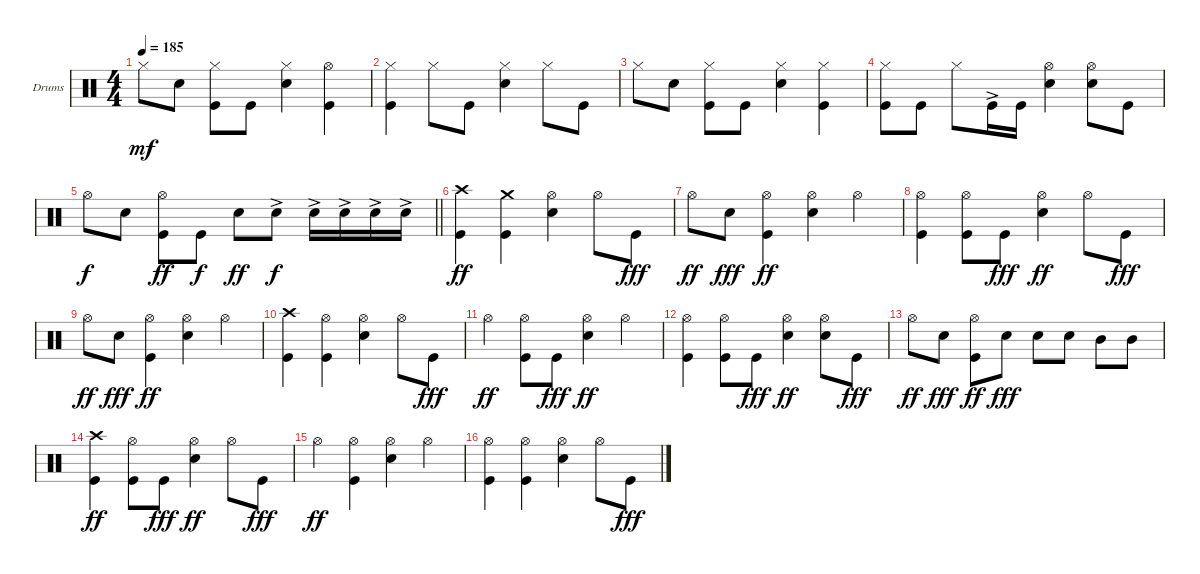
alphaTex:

\bracketExtendMode groupsimilarinstruments
\firstSystemTrackNameOrientation horizontal
\otherSystemsTrackNameOrientation horizontal
\track ("Drumkit" "Drums") {instrument percussion}
\staff {score}
\articulation defaults
\ts (4 4)
\tempo 185
\clef neutral
\ks c "Hi-Hat (closed)".8{dy mf} "Snare (hit) 2".8
("Hi-Hat (closed)" "Kick (hit)").8 "Kick (hit)".8 ("Hi-Hat (closed)" "Snare (hit) 2").4 ("Hi-Hat (open)" "Kick (hit)").4 |
("Hi-Hat (closed)" "Kick (hit)").4 "Hi-Hat (closed)".8 "Kick (hit)".8 ("Hi-Hat (closed)" "Snare (hit) 2").4 "Hi-Hat (closed)".8 "Kick (hit)".8 |
"Hi-Hat (closed)".8 "Snare (hit) 2".8 ("Hi-Hat (closed)" "Kick (hit)").8 "Kick (hit)".8 ("Hi-Hat (closed)" "Snare (hit) 2").4 ("Hi-Hat (closed)" "Kick (hit)").4 |
("Hi-Hat (closed)" "Kick (hit)").8 "Kick (hit)".8 "Hi-Hat (closed)".8 "Kick (hit)"{ac}.16 "Kick (hit)".16 ("Hi-Hat (open)" "Snare (hit) 2").4 ("Hi-Hat (open)" "Snare (hit) 2").8 "Kick (hit)".8 |
\barLineRight lightlight "Hi-Hat (open)".8{dy f} "Snare (hit) 2".8
("Hi-Hat (open)" "Kick (hit)").8{dy ff} "Kick (hit)".8{dy f} "Snare (hit) 2".8{dy ff} "Snare (hit) 2"{ac}.8{dy f} "Snare (hit) 2"{ac}.16 "Snare (hit) 2"{ac}.16 "Snare (hit) 2"{ac}.16 "Snare (hit) 2"{ac}.16 |
\section ("" "")
("Crash high (hit)" "Kick (hit)").4{dy ff} ("Crash medium (hit)" "Kick (hit)").4 ("Hi-Hat (open)" "Snare (hit) 2").4 "Hi-Hat (open)".8 "Kick (hit)".8{dy fff} |
"Hi-Hat (open)".8{dy ff} "Snare (hit) 2".8{dy fff} ("Hi-Hat (open)" "Kick (hit)").4{dy ff} ("Hi-Hat (open)" "Snare (hit) 2").4 "Hi-Hat (open)".4 |
("Hi-Hat (open)" "Kick (hit)").4 ("Hi-Hat (open)" "Kick (hit)").8 "Kick (hit)".8{dy fff} ("Hi-Hat (open)" "Snare (hit) 2").4{dy ff} "Hi-Hat (open)".8 "Kick (hit)".8{dy fff} |
"Hi-Hat (open)".8{dy ff} "Snare (hit) 2".8{dy fff} ("Hi-Hat (open)" "Kick (hit)").4{dy ff} ("Hi-Hat (open)" "Snare (hit) 2").4 "Hi-Hat (open)".4 |
("Crash high (hit)" "Kick (hit)").4 ("Hi-Hat (open)" "Kick (hit)").4 ("Hi-Hat (open)" "Snare (hit) 2").4 "Hi-Hat (open)".8 "Kick (hit)".8{dy fff} |
"Hi-Hat (open)".4{dy ff} ("Hi-Hat (open)" "Kick (hit)").8 "Kick (hit)".8{dy fff} ("Hi-Hat (open)" "Snare (hit) 2").4{dy ff} "Hi-Hat (open)".4 |
("Hi-Hat (open)" "Kick (hit)").4 ("Hi-Hat (open)" "Kick (hit)").8 "Kick (hit)".8{dy fff} ("Hi-Hat (open)" "Snare (hit) 2").4{dy ff} ("Hi-Hat (open)" "Snare (hit) 2").8 "Kick (hit)".8{dy fff} |
"Hi-Hat (open)".8{dy ff} "Snare (hit) 2".8{dy fff} ("Hi-Hat (open)" "Kick (hit)").8{dy ff} "Snare (hit) 2".8{dy fff} "Snare (hit) 2".8 "Snare (hit) 2".8 "Mid Tom (hit)".8 "Mid Tom (hit)".8 |
("Crash high (hit)" "Kick (hit)").4{dy ff} ("Hi-Hat (open)" "Kick (hit)").8 "Kick (hit)".8{dy fff} ("Hi-Hat (open)" "Snare (hit) 2").4{dy ff} "Hi-Hat (open)".8 "Kick (hit)".8{dy fff} |
"Hi-Hat (open)".4{dy ff} ("Hi-Hat (open)" "Kick (hit)").4 ("Hi-Hat (open)" "Snare (hit) 2").4 "Hi-Hat (open)".4 |
("Hi-Hat (open)" "Kick (hit)").4 ("Hi-Hat (open)" "Kick (hit)").4 ("Hi-Hat (open)" "Snare (hit) 2").4 "Hi-Hat (open)".8 "Kick (hit)".8{dy fff}
